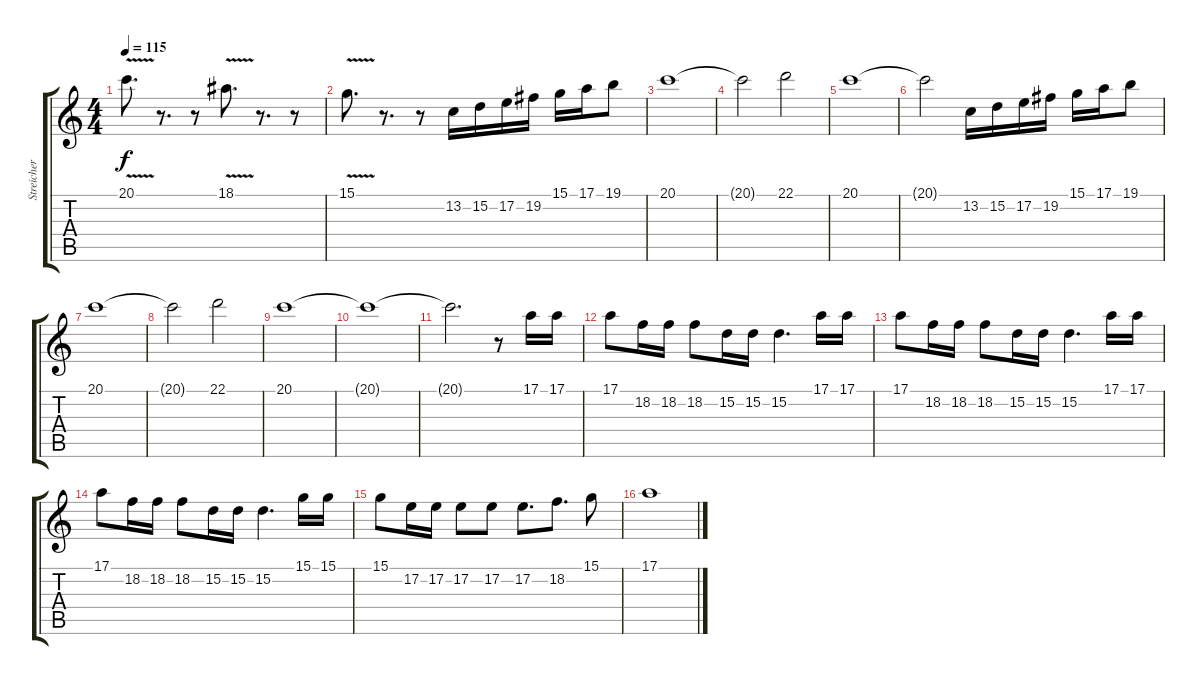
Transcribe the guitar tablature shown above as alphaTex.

\track ("Streicher" "Streicher") {instrument stringensemble1}
\staff {score tabs}
\tuning (E4 B3 G3 D3 A2 E2) {hide}
\ts (4 4)
\tempo 115
\clef g2
\ks c
20.1{v}.8{d dy f} r.8{d} r.8 18.1{v}.8{d} r.8{d} r.8 |
15.1{v}.8{d} r.8{d} r.8 13.2.16 15.2.16 17.2.16 19.2.16 15.1.16 17.1.16 19.1.8 |
20.1.1 |
20.1{t}.2 22.1.2 |
20.1.1 |
20.1{t}.2 13.2.16 15.2.16 17.2.16 19.2.16 15.1.16 17.1.16 19.1.8 |
20.1.1 |
20.1{t}.2 22.1.2 |
20.1.1 |
20.1{t}.1 |
20.1{t}.2{d} r.8 17.1.16 17.1.16 |
17.1.8 18.2.16 18.2.16 18.2.8 15.2.16 15.2.16 15.2.4{d} 17.1.16 17.1.16 |
17.1.8 18.2.16 18.2.16 18.2.8 15.2.16 15.2.16 15.2.4{d} 17.1.16 17.1.16 |
17.1.8 18.2.16 18.2.16 18.2.8 15.2.16 15.2.16 15.2.4{d} 15.1.16 15.1.16 |
15.1.8 17.2.16 17.2.16 17.2.8 17.2.8 17.2.8{d} 18.2.8{d} 15.1.8 |
17.1.1
